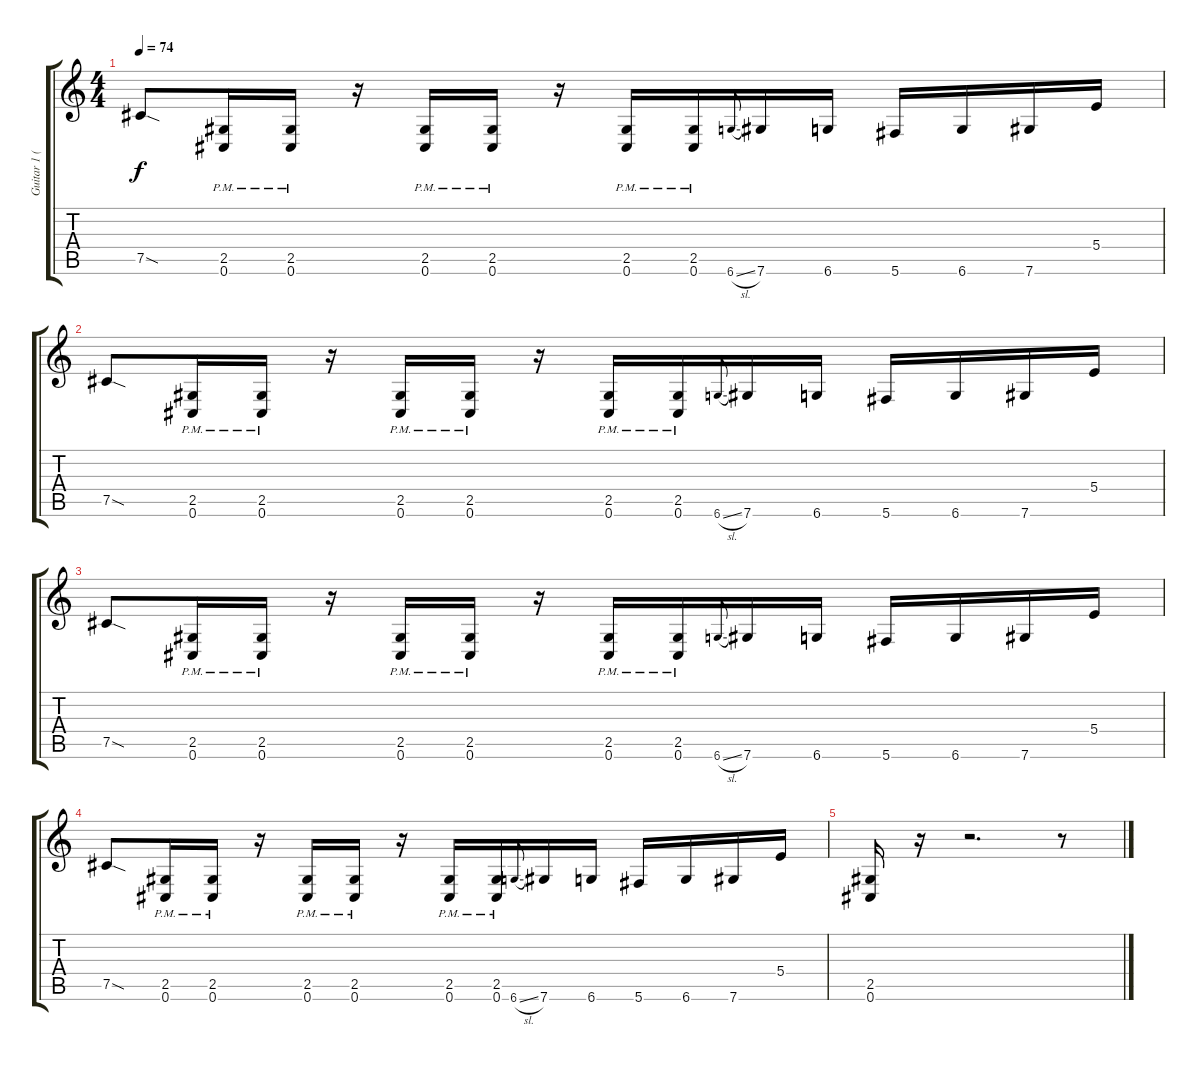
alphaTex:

\track ("Guitar 1 (Distortion)" "Guitar 1 (") {instrument distortionguitar}
\staff {score tabs}
\tuning (Db4 Ab3 E3 B2 Gb2 Db2) {hide}
\ts (4 4)
\tempo 74
\clef g2
\ks c
7.5{sod}.8{dy f} (2.5{pm} 0.6{pm}).16 (2.5{pm} 0.6{pm}).16 r.16 (2.5{pm} 0.6{pm}).16 (2.5{pm} 0.6{pm}).16 r.16 (2.5{pm} 0.6{pm}).16 (2.5{pm} 0.6{pm}).16 6.6{sl}.8{gr onbeat} 7.6.16 6.6.16 5.6.16 6.6.16 7.6.16 5.4.16 |
7.5{sod}.8{volume 0} (2.5{pm} 0.6{pm}).16 (2.5{pm} 0.6{pm}).16 r.16 (2.5{pm} 0.6{pm}).16 (2.5{pm} 0.6{pm}).16 r.16 (2.5{pm} 0.6{pm}).16 (2.5{pm} 0.6{pm}).16 6.6{sl}.8{gr onbeat} 7.6.16 6.6.16 5.6.16 6.6.16 7.6.16 5.4.16 |
7.5{sod}.8 (2.5{pm} 0.6{pm}).16 (2.5{pm} 0.6{pm}).16 r.16 (2.5{pm} 0.6{pm}).16 (2.5{pm} 0.6{pm}).16 r.16 (2.5{pm} 0.6{pm}).16 (2.5{pm} 0.6{pm}).16 6.6{sl}.8{gr onbeat} 7.6.16 6.6.16 5.6.16 6.6.16 7.6.16 5.4.16 |
7.5{sod}.8 (2.5{pm} 0.6{pm}).16 (2.5{pm} 0.6{pm}).16 r.16 (2.5{pm} 0.6{pm}).16 (2.5{pm} 0.6{pm}).16 r.16 (2.5{pm} 0.6{pm}).16 (2.5{pm} 0.6{pm}).16 6.6{sl}.8{gr onbeat} 7.6.16 6.6.16 5.6.16 6.6.16 7.6.16 5.4.16 |
(2.5 0.6).16 r.16 r.2{d} r.8
